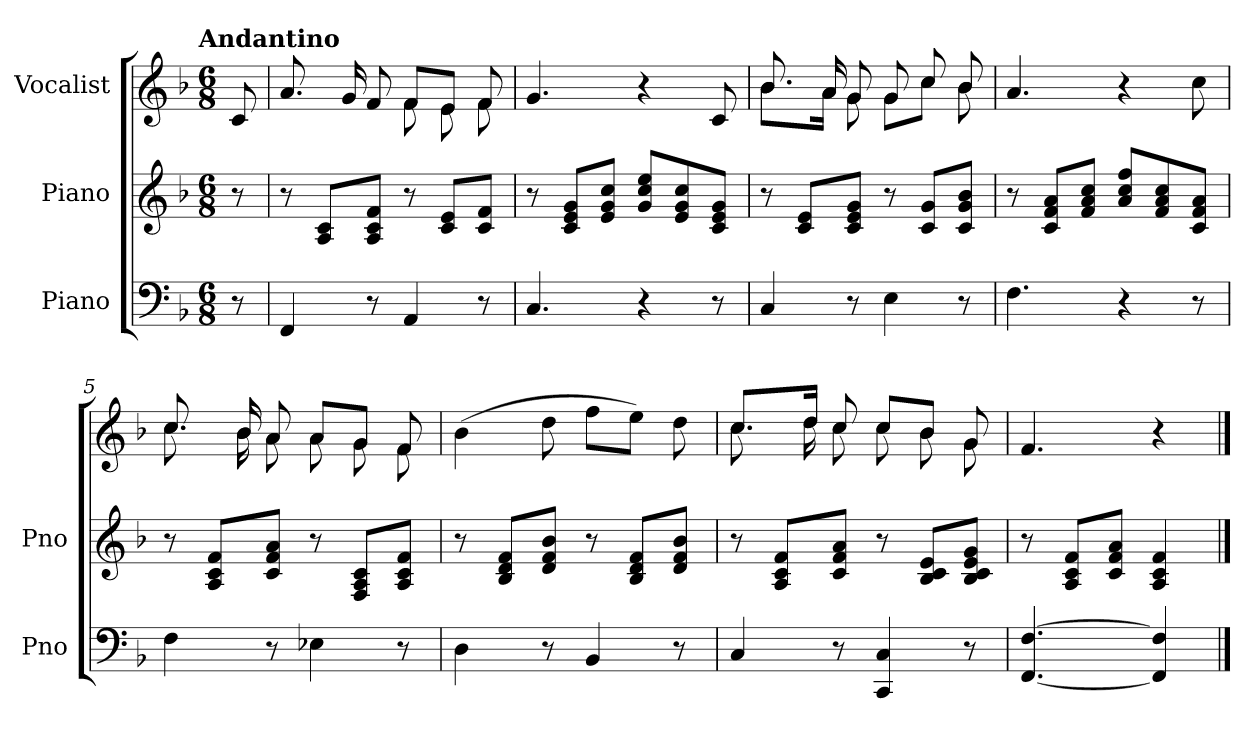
**kern	**kern	**kern
*part3	*part2	*part1
*staff3	*staff2	*staff1
*I"Piano	*I"Piano	*I"Vocalist
*I'Pno	*I'Pno	*
*clefF4	*clefG2	*clefG2
*k[b-]	*k[b-]	*k[b-]
*F:	*F:	*F:
!!LO:TX:omd:t=Andantino
*M6/8	*M6/8	*M6/8
*MM94	*MM94	*MM94
=	=	=
8r	8r	8c
=1	=1	=1
*	*	*^
4FF	8r	8.a	4.ryy
.	8A 8cL	.	.
.	.	16g	.
8r	8A 8c 8fJ	8f	.
4AA	8r	8fL	8f
.	8c 8eL	8eJ	8e
8r	8c 8fJ	8f	8f
*	*	*v	*v
=2	=2	=2
4.C	8r	4.g
.	8c 8e 8gL	.
.	8e 8g 8ccJ	.
4r	8g 8cc 8eeL	4r
.	8e 8g 8cc	.
8r	8c 8e 8gJ	8c
=3	=3	=3
*	*	*^
4C	8r	8.b-	8.b-L
.	8c 8eL	.	.
.	.	16a	16aJk
8r	8c 8e 8gJ	8g	8g
4E	8r	8g	8gL
.	8c 8gL	8cc	8ccJ
8r	8c 8g 8b-J	8b-	8b-
*	*	*v	*v
=4	=4	=4
4.F	8r	4.a
.	8c 8f 8aL	.
.	8f 8a 8ccJ	.
4r	8a 8cc 8ffL	4r
.	8f 8a 8cc	.
8r	8c 8f 8aJ	8cc
=5	=5	=5
*	*	*^
*	*	*	*^
4F	8r	8.cc	8.cc	4.ryy
.	8A 8c 8fL	.	.	.
.	.	16b-	16b-	.
8r	8c 8f 8aJ	8a	8a	.
4E-X	8r	4.ryy	8a	8aL
.	8F 8A 8cL	.	8g	8gJ
8r	8A 8c 8fJ	.	8f	8f
*	*	*v	*v	*v
=6	=6	=6
4D	8r	(4b-
.	8B- 8d 8fL	.
8r	8d 8f 8b-J	8dd
4BB-	8r	8ffL
.	8B- 8d 8fL	8eeJ)
8r	8d 8f 8b-J	8dd
=7	=7	=7
*	*	*^
4C	8r	8.ccL	8.cc
.	8A 8c 8fL	.	.
.	.	16ddJk	16dd
8r	8c 8f 8aJ	8cc	8cc
4CC 4C	8r	8ccL	8cc
.	8B- 8c 8eL	8b-J	8b-
8r	8B- 8c 8e 8gJ	8g	8g
*	*	*v	*v
=8	=8	=8
[4.FF [4.F	8r	4.f
.	8A 8c 8fL	.
.	8c 8f 8aJ	.
4FF] 4F]	4A 4c 4f	4r
==	==	==
*-	*-	*-
